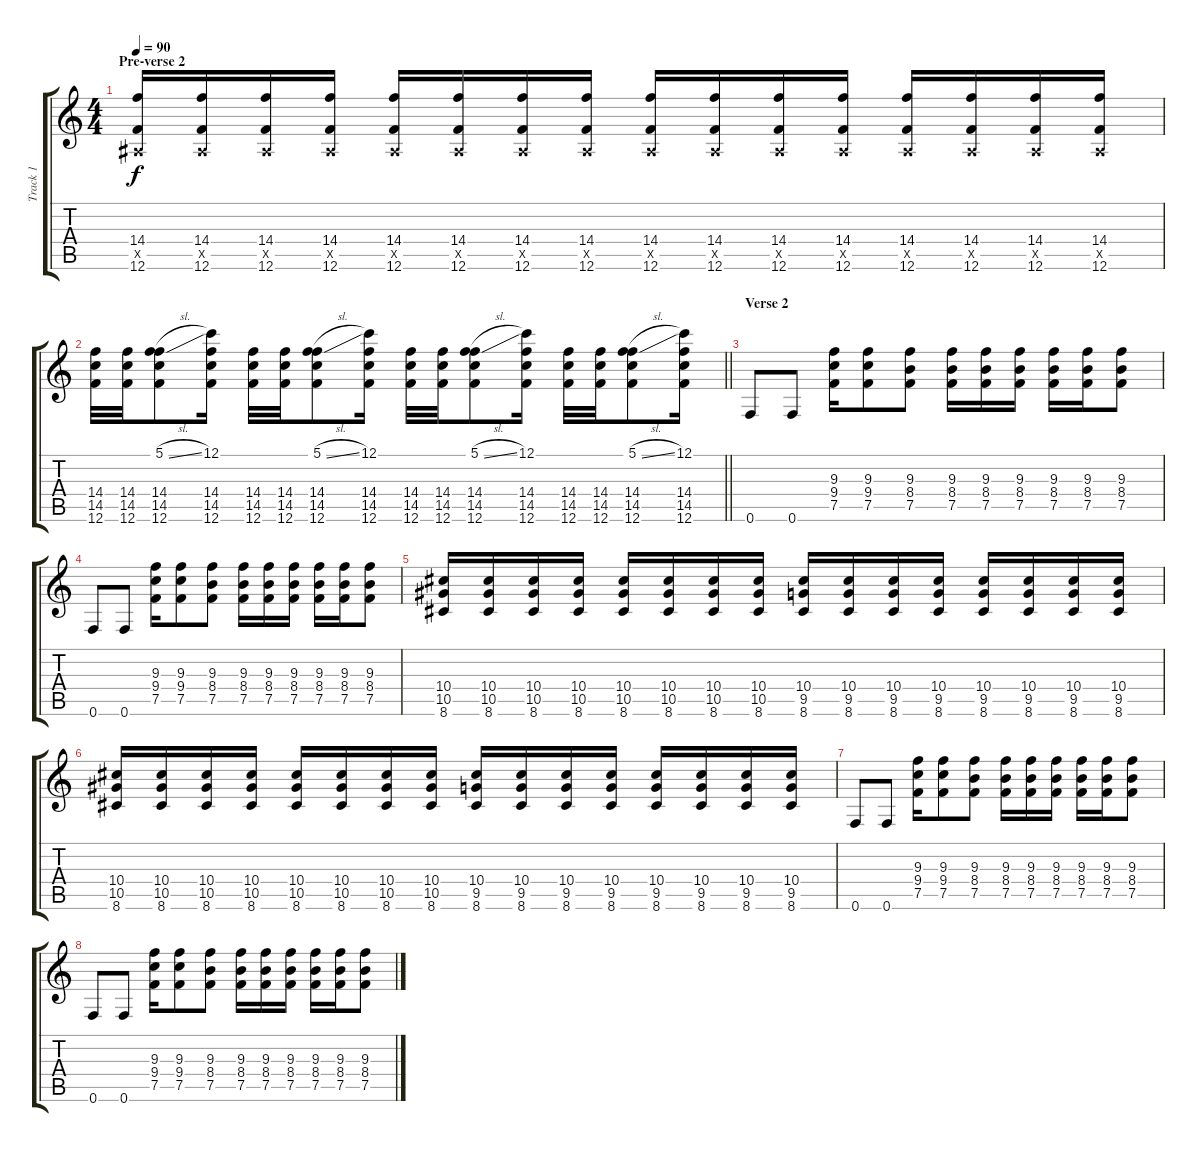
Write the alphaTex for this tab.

\track ("Track 1" "Track 1") {instrument overdrivenguitar}
\staff {score tabs}
\tuning (C4 C4 Ab3 Eb3 Bb2 F2) {hide}
\ts (4 4)
\section ("" "Pre-verse 2")
\tempo 90
\clef g2
\ks c
(14.4 0.5{x} 12.6).16{dy f} (14.4 0.5{x} 12.6).16 (14.4 0.5{x} 12.6).16 (14.4 0.5{x} 12.6).16 (14.4 0.5{x} 12.6).16 (14.4 0.5{x} 12.6).16 (14.4 0.5{x} 12.6).16 (14.4 0.5{x} 12.6).16 (14.4 0.5{x} 12.6).16 (14.4 0.5{x} 12.6).16 (14.4 0.5{x} 12.6).16 (14.4 0.5{x} 12.6).16 (14.4 0.5{x} 12.6).16 (14.4 0.5{x} 12.6).16 (14.4 0.5{x} 12.6).16 (14.4 0.5{x} 12.6).16 |
\barLineRight lightlight
(14.4 14.5 12.6).32 (14.4 14.5 12.6).32 (5.1{sl} 14.4 14.5 12.6).8 (12.1 14.4 14.5 12.6).16 (14.4 14.5 12.6).32 (14.4 14.5 12.6).32 (5.1{sl} 14.4 14.5 12.6).8 (12.1 14.4 14.5 12.6).16 (14.4 14.5 12.6).32 (14.4 14.5 12.6).32 (5.1{sl} 14.4 14.5 12.6).8 (12.1 14.4 14.5 12.6).16 (14.4 14.5 12.6).32 (14.4 14.5 12.6).32 (5.1{sl} 14.4 14.5 12.6).8 (12.1 14.4 14.5 12.6).16 |
\section ("" "Verse 2")
0.6.8 0.6.8 (9.3 9.4 7.5).16 (9.3 9.4 7.5).8 (9.3 8.4 7.5).8 (9.3 8.4 7.5).16 (9.3 8.4 7.5).16 (9.3 8.4 7.5).16 (9.3 8.4 7.5).16 (9.3 8.4 7.5).16 (9.3 8.4 7.5).8 |
0.6.8 0.6.8 (9.3 9.4 7.5).16 (9.3 9.4 7.5).8 (9.3 8.4 7.5).8 (9.3 8.4 7.5).16 (9.3 8.4 7.5).16 (9.3 8.4 7.5).16 (9.3 8.4 7.5).16 (9.3 8.4 7.5).16 (9.3 8.4 7.5).8 |
(10.4 10.5 8.6).16 (10.4 10.5 8.6).16 (10.4 10.5 8.6).16 (10.4 10.5 8.6).16 (10.4 10.5 8.6).16 (10.4 10.5 8.6).16 (10.4 10.5 8.6).16 (10.4 10.5 8.6).16 (10.4 9.5 8.6).16 (10.4 9.5 8.6).16 (10.4 9.5 8.6).16 (10.4 9.5 8.6).16 (10.4 9.5 8.6).16 (10.4 9.5 8.6).16 (10.4 9.5 8.6).16 (10.4 9.5 8.6).16 |
(10.4 10.5 8.6).16 (10.4 10.5 8.6).16 (10.4 10.5 8.6).16 (10.4 10.5 8.6).16 (10.4 10.5 8.6).16 (10.4 10.5 8.6).16 (10.4 10.5 8.6).16 (10.4 10.5 8.6).16 (10.4 9.5 8.6).16 (10.4 9.5 8.6).16 (10.4 9.5 8.6).16 (10.4 9.5 8.6).16 (10.4 9.5 8.6).16 (10.4 9.5 8.6).16 (10.4 9.5 8.6).16 (10.4 9.5 8.6).16 |
0.6.8 0.6.8 (9.3 9.4 7.5).16 (9.3 9.4 7.5).8 (9.3 8.4 7.5).8 (9.3 8.4 7.5).16 (9.3 8.4 7.5).16 (9.3 8.4 7.5).16 (9.3 8.4 7.5).16 (9.3 8.4 7.5).16 (9.3 8.4 7.5).8 |
0.6.8 0.6.8 (9.3 9.4 7.5).16 (9.3 9.4 7.5).8 (9.3 8.4 7.5).8 (9.3 8.4 7.5).16 (9.3 8.4 7.5).16 (9.3 8.4 7.5).16 (9.3 8.4 7.5).16 (9.3 8.4 7.5).16 (9.3 8.4 7.5).8
